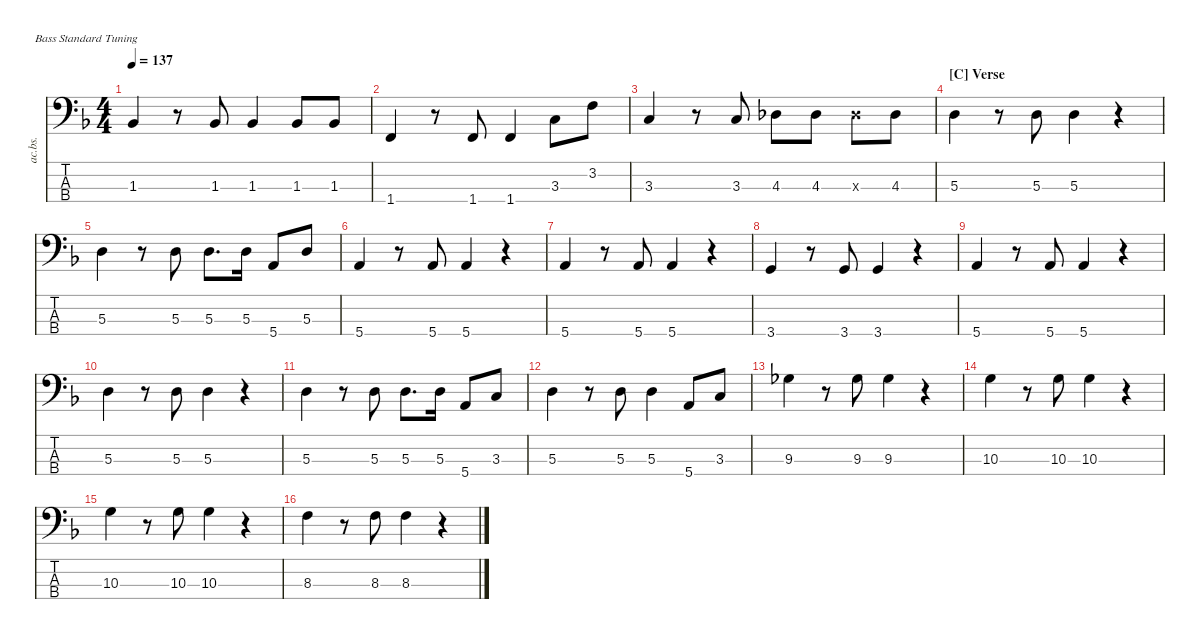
\defaultSystemsLayout 4
\hideDynamics
\bracketExtendMode nobrackets
\otherSystemsTrackNameOrientation horizontal
\track ("Acoustic Bass" "ac.bs.") {defaultSystemsLayout 4 instrument acousticbass}
\staff {score tabs}
\tuning (G2 D2 A1 E1)
\ts (4 4)
\tempo 137
\clef f4
\ks f
1.3.4{dy mf} r.8 1.3.8 1.3.4 1.3.8 1.3.8 |
1.4.4 r.8 1.4.8 1.4.4 3.3.8 3.2.8 |
3.3.4 r.8 3.3.8 4.3.8 4.3.8 4.3{x}.8 4.3.8 |
\section ("C" "Verse")
5.3.4 r.8 5.3.8 5.3.4 r.4 |
5.3.4 r.8 5.3.8 5.3.8{d} 5.3.16 5.4.8 5.3.8 |
5.4.4 r.8 5.4.8 5.4.4 r.4 |
5.4.4 r.8 5.4.8 5.4.4 r.4 |
3.4.4 r.8 3.4.8 3.4.4 r.4 |
5.4.4 r.8 5.4.8 5.4.4 r.4 |
5.3.4 r.8 5.3.8 5.3.4 r.4 |
5.3.4 r.8 5.3.8 5.3.8{d} 5.3.16 5.4.8 3.3.8 |
5.3.4 r.8 5.3.8 5.3.4 5.4.8 3.3.8 |
9.3.4 r.8 9.3.8 9.3.4 r.4 |
10.3.4 r.8 10.3.8 10.3.4 r.4 |
10.3.4 r.8 10.3.8 10.3.4 r.4 |
8.3.4 r.8 8.3.8 8.3.4 r.4
